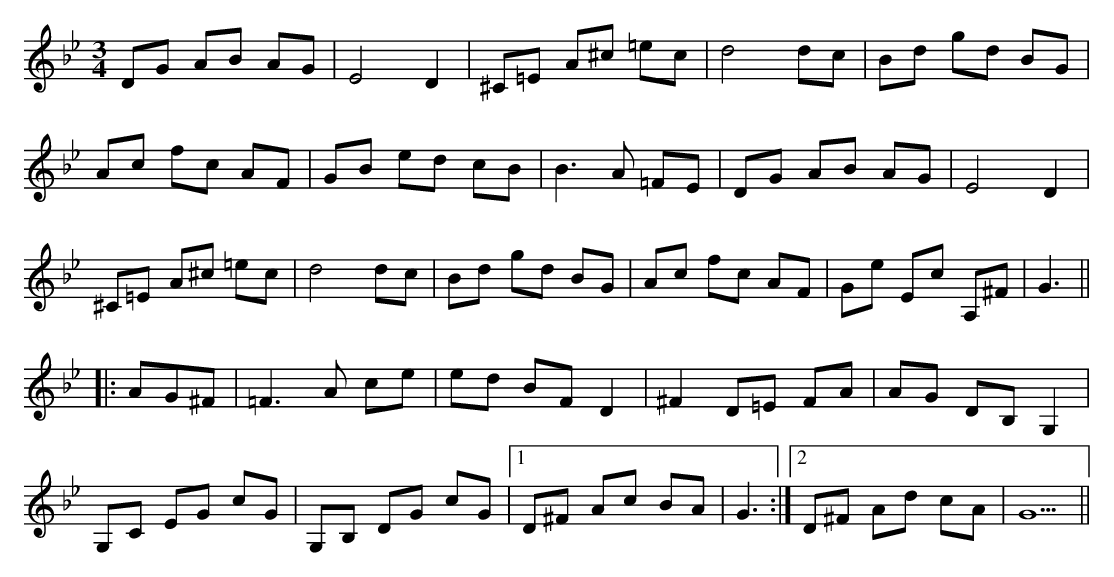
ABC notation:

X:1
M:3/4
K:Gmin
DG AB AG|E4D2|^C=E A^c =ec|d4dc|Bd gd BG|
Ac fc AF|GB ed cB|B3A =FE|DG AB AG|E4D2|
^C=E A^c =ec|d4dc|Bd gd BG|Ac fc AF|Ge Ec A,^F|G3||
|:AG^F|=F3A ce|ed BFD2|^F2D=E FA|AG DB,G,2|
G,C EG cG|G,B, DG cG|1 D^F Ac BA|G3:|2 D^F Ad cA|G5||
